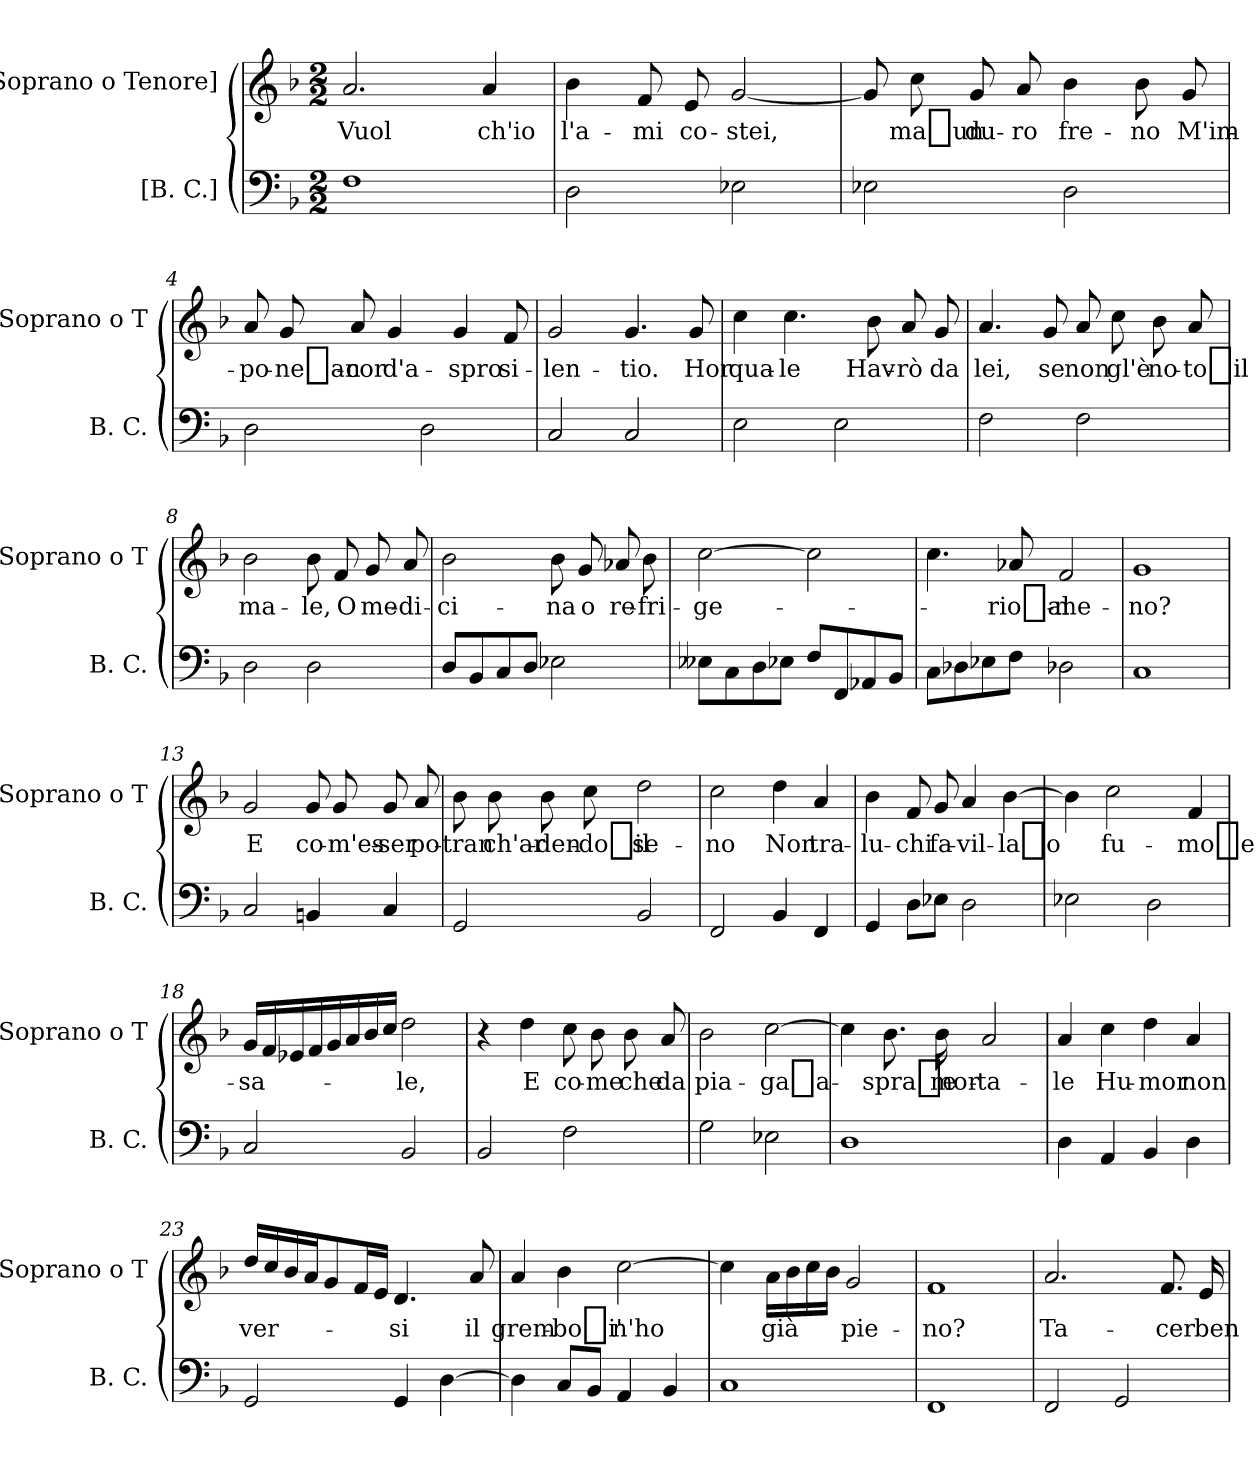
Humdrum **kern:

**kern	**kern	**text
*part2	*part1	*part1
*staff2	*staff1	*staff1
*I"[B. C.]	*I"[Soprano o Tenore]	*
*I'B. C.	*I'Soprano o T	*
*clefF4	*clefG2	*
*k[b-]	*k[b-]	*
*F:	*F:	*
*M2/2	*M2/2	*
=1	=1	=1
1F	2.a	Vuol
.	4a	ch'io
=2	=2	=2
2D	4b-	l'a-
.	8f	-mi
.	8e	co-
2E-X	[2g	-stei,
=3	=3	=3
2E-X	8g]	.
.	8cc	ma_un
.	8g	du-
.	8a	-ro
2D	4b-	fre-
.	8b-	-no
.	8g	M'im-
=4	=4	=4
2D	8a	-po-
.	8g	-ne_an-
.	8a	-cor
.	4g	d'a-
2D	.	.
.	4g	-spro
.	8f	si-
=5	=5	=5
2C	2g	-len-
2C	4.g	-tio.
.	8g	Hor
=6	=6	=6
2E	4cc	qua-
.	4.cc	-le
2E	.	.
.	8b-	Hav-
.	8a	-rò
.	8g	da
=7	=7	=7
2F	4.a	lei,
.	8g	se
2F	8a	non
.	8cc	gl'è
.	8b-	no-
.	8a	-to_il
=8	=8	=8
2D	2b-	ma-
2D	8b-	-le,
.	8f	O
.	8g	me-
.	8a	-di-
=9	=9	=9
8DL	2b-	-ci-
8BB-	.	.
8C	.	.
8DJ	.	.
2E-X	8b-	-na
.	8g	o
.	8a-X	re-
.	8b-	-fri-
=10	=10	=10
8E--XL	[2cc	-ge-
8C	.	.
8D	.	.
8E-XJ	.	.
8FL	2cc]	.
8FF	.	.
8AA-X	.	.
8BB-J	.	.
=11	=11	=11
8CL	4.cc	.
8D-X	.	.
8E-X	.	.
8FJ	8a-X	-rio_al-
2D-X	2f	-me-
=12	=12	=12
1C	1g	-no?
=13	=13	=13
2C	2g	E
4BBn	8g	co-
.	8g	-m'es-
4C	8g	-ser
.	8a	po-
=14	=14	=14
2GG	8b-	-tran
.	8b-	ch'ar-
.	8b-	-den-
.	8cc	-do_il
2BB-	2dd	se-
=15	=15	=15
2FF	2cc	-no
4BB-	4dd	Non
4FF	4a	tra-
=16	=16	=16
4GG	4b-	-lu-
8DL	8f	-chi
8E-XJ	8g	fa-
2D	4a	-vil-
.	[4b-	-la_o
=17	=17	=17
2E-X	4b-]	.
.	2cc	fu-
2D	.	.
.	4f	-mo_e-
=18	=18	=18
2C	16gLL	-sa-
.	16f	.
.	16e-X	.
.	16f	.
.	16g	.
.	16a	.
.	16b-	.
.	16ccJJ	.
2BB-	2dd	-le,
=19	=19	=19
2BB-	4r	.
.	4dd	E
2F	8cc	co-
.	8b-	-me
.	8b-	che
.	8a	da
=20	=20	=20
2G	2b-	pia-
2E-X	[2cc	-ga_a-
=21	=21	=21
1D	4cc]	.
.	8.b-	-spra_e
.	16b-	mor-
.	2a	-ta-
=22	=22	=22
4D	4a	-le
4AA	4cc	Hu-
4BB-	4dd	-mor
4D	4a	non
=23	=23	=23
2GG	16ddLL	ver-
.	16cc	.
.	16b-	.
.	16aJ	.
.	8g	.
.	16fL	.
.	16eJJ	.
4GG	4.d	-si
[4D	.	.
.	8a	il
=24	=24	=24
4D]	4a	grem-
8CL	4b-	-bo_i'
8BB-J	.	.
4AA	[2cc	n'ho
4BB-	.	.
=25	=25	=25
1C	4cc]	.
.	16aLL	già
.	16b-	.
.	16cc	.
.	16b-JJ	.
.	2g	pie-
=26	=26	=26
1FF	1f	-no?
=27	=27	=27
2FF	2.a	Ta-
2GG	.	.
.	8.f	-cer
.	16e	ben
=	=	=
*-	*-	*-
